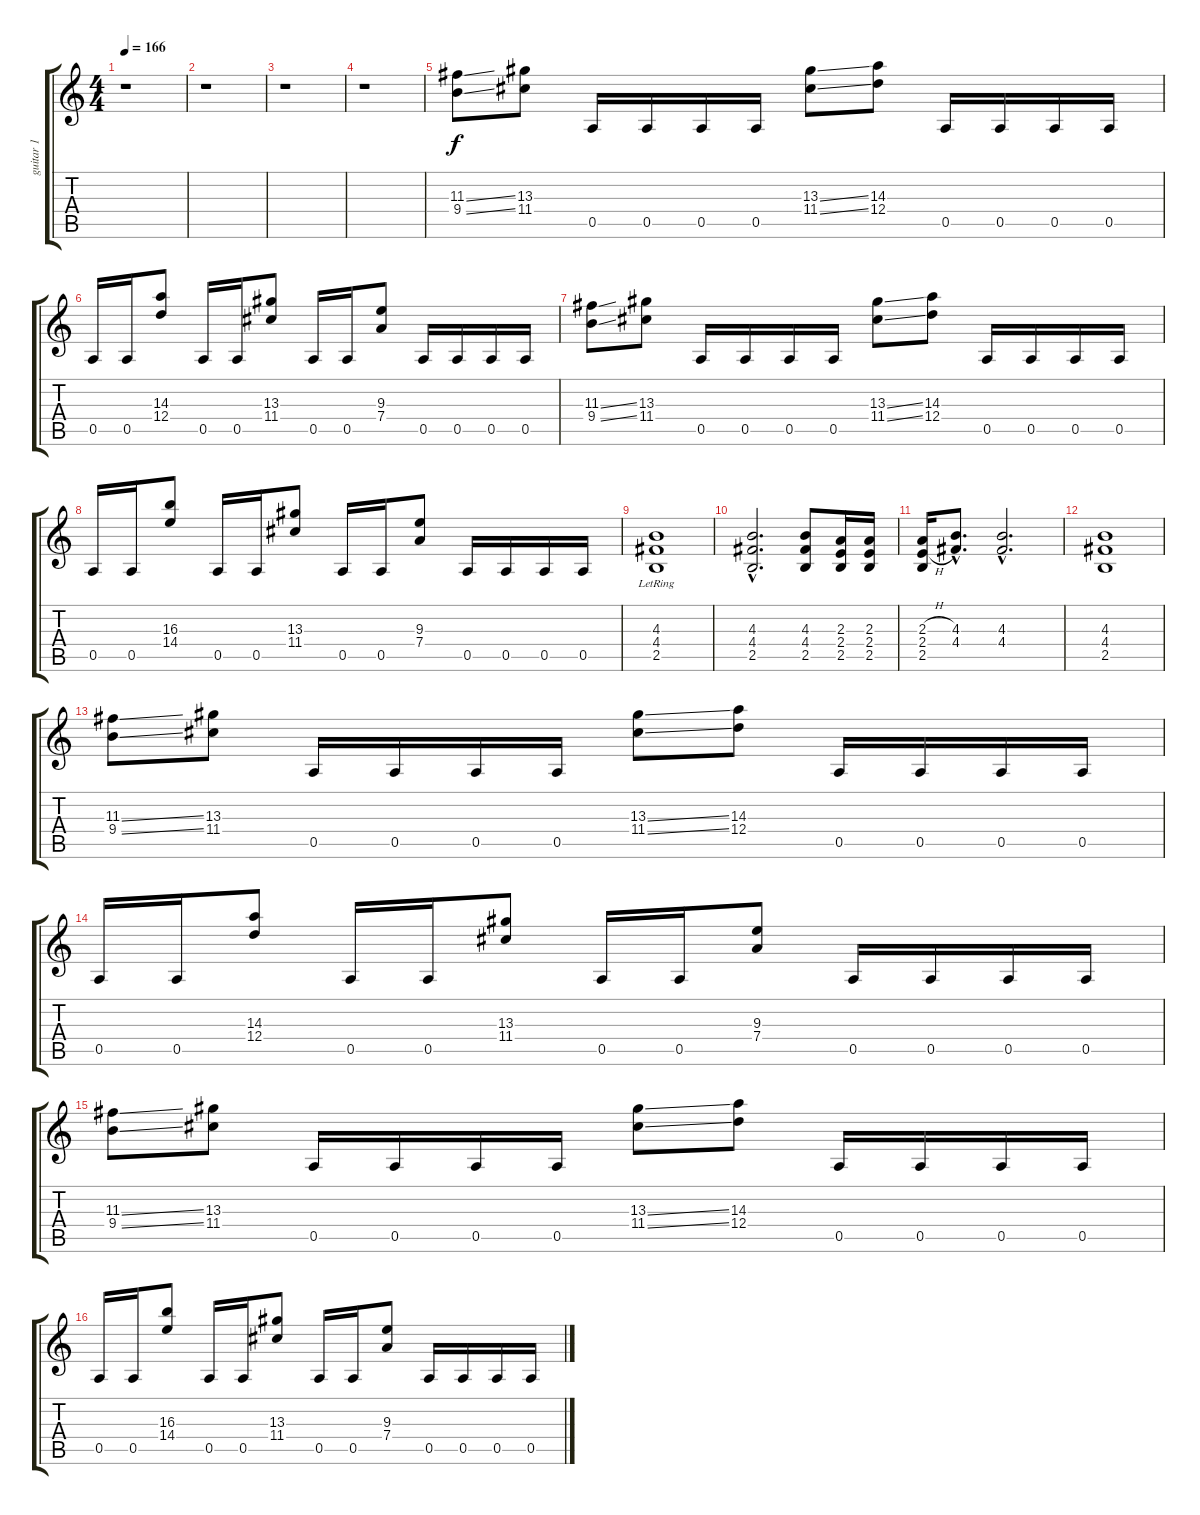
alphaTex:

\track ("guitar 1" "guitar 1") {instrument distortionguitar}
\staff {score tabs}
\tuning (E4 B3 G3 D3 A2 E2) {hide}
\ts (4 4)
\tempo 166
\clef g2
\ks c
r.1{dy f instrument distortionguitar} |
r.1 |
r.1 |
r.1 |
(11.3{ss} 9.4{ss}).8 (13.3 11.4).8 0.5.16 0.5.16 0.5.16 0.5.16 (13.3{ss} 11.4{ss}).8 (14.3 12.4).8 0.5.16 0.5.16 0.5.16 0.5.16 |
0.5.16 0.5.16 (14.3 12.4).8 0.5.16 0.5.16 (13.3 11.4).8 0.5.16 0.5.16 (9.3 7.4).8 0.5.16 0.5.16 0.5.16 0.5.16 |
(11.3{ss} 9.4{ss}).8 (13.3 11.4).8 0.5.16 0.5.16 0.5.16 0.5.16 (13.3{ss} 11.4{ss}).8 (14.3 12.4).8 0.5.16 0.5.16 0.5.16 0.5.16 |
0.5.16 0.5.16 (16.3 14.4).8 0.5.16 0.5.16 (13.3 11.4).8 0.5.16 0.5.16 (9.3 7.4).8 0.5.16 0.5.16 0.5.16 0.5.16 |
(4.3 4.4{lr} 2.5).1 |
(4.3{hac} 4.4{hac} 2.5).2{d} (4.3 4.4 2.5).8 (2.3 2.4 2.5).16 (2.3 2.4 2.5).16 |
(2.3{h} 2.4{h} 2.5).16 (4.3{hac} 4.4{hac}).8{d} (4.3{hac} 4.4{hac}).2{d} |
(4.3 4.4 2.5).1 |
(11.3{ss} 9.4{ss}).8 (13.3 11.4).8 0.5.16 0.5.16 0.5.16 0.5.16 (13.3{ss} 11.4{ss}).8 (14.3 12.4).8 0.5.16 0.5.16 0.5.16 0.5.16 |
0.5.16 0.5.16 (14.3 12.4).8 0.5.16 0.5.16 (13.3 11.4).8 0.5.16 0.5.16 (9.3 7.4).8 0.5.16 0.5.16 0.5.16 0.5.16 |
(11.3{ss} 9.4{ss}).8 (13.3 11.4).8 0.5.16 0.5.16 0.5.16 0.5.16 (13.3{ss} 11.4{ss}).8 (14.3 12.4).8 0.5.16 0.5.16 0.5.16 0.5.16 |
0.5.16 0.5.16 (16.3 14.4).8 0.5.16 0.5.16 (13.3 11.4).8 0.5.16 0.5.16 (9.3 7.4).8 0.5.16 0.5.16 0.5.16 0.5.16
